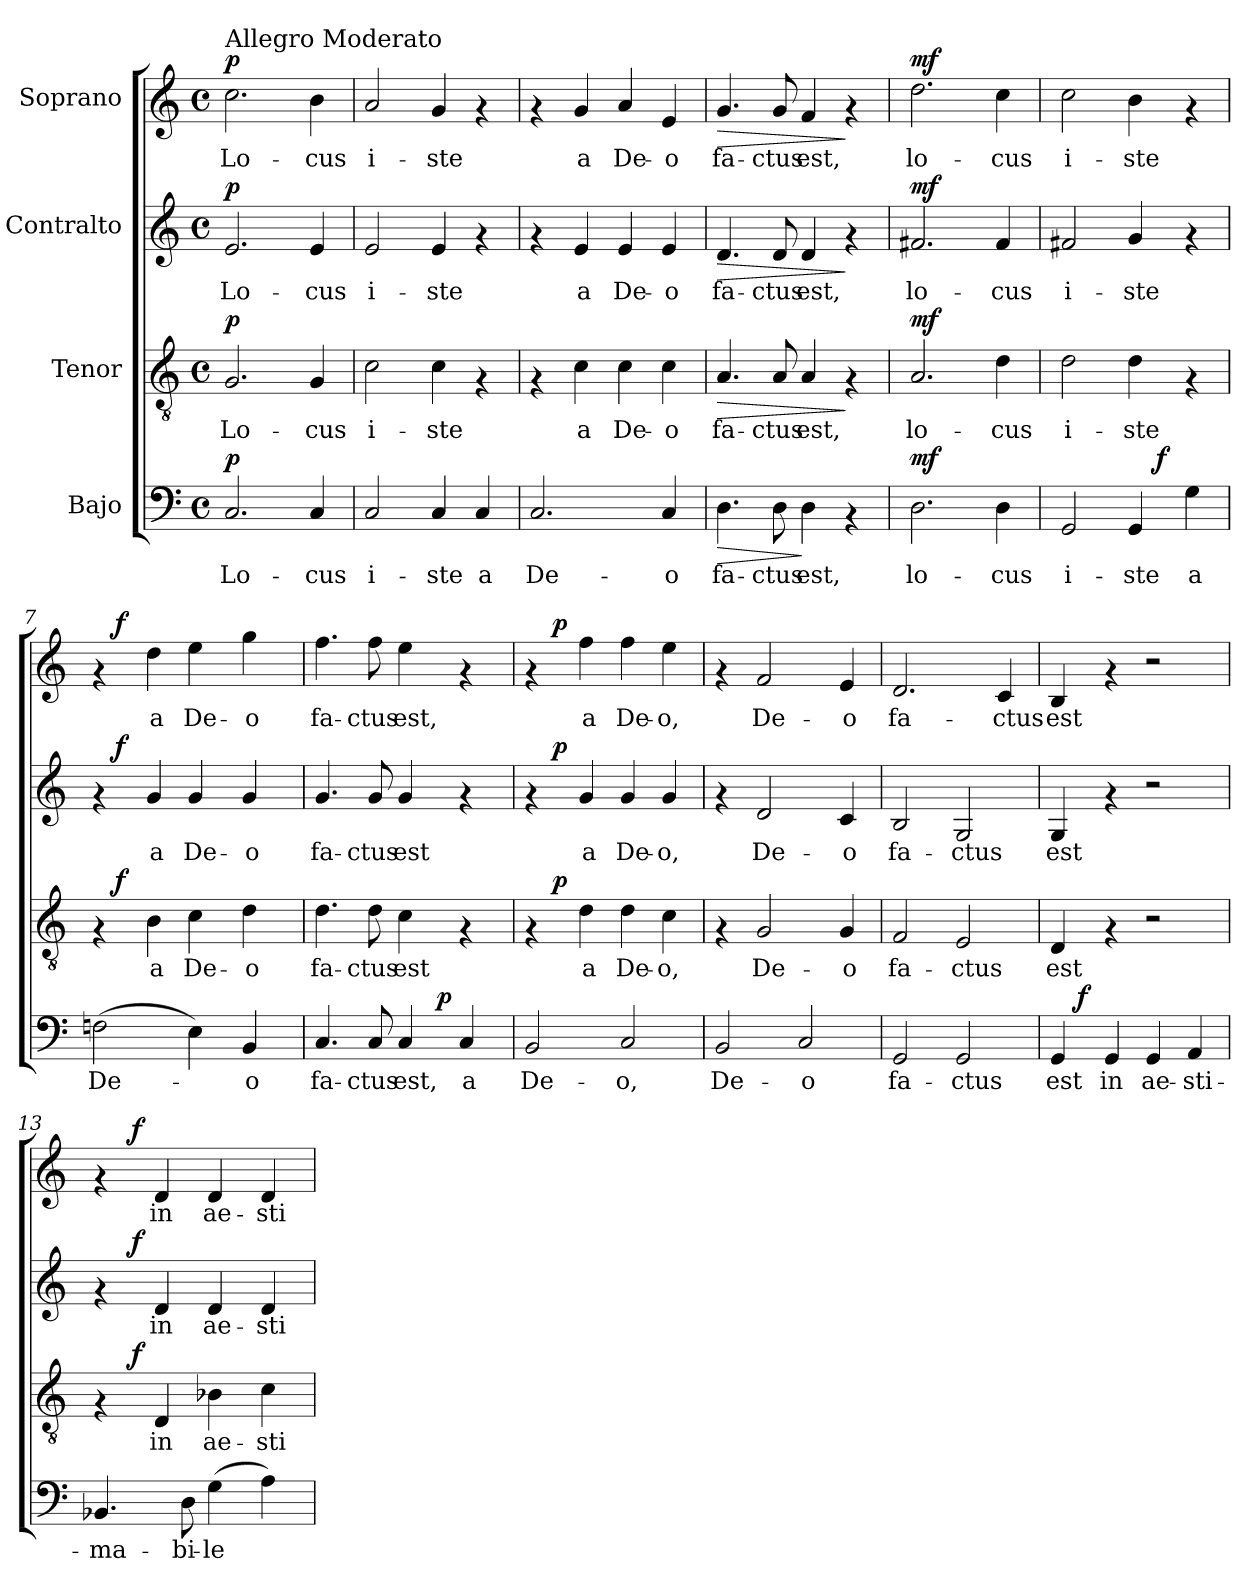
**kern	**text	**dynam	**kern	**text	**dynam	**kern	**text	**dynam	**kern	**text	**dynam
*part4	*part4	*part4	*part3	*part3	*part3	*part2	*part2	*part2	*part1	*part1	*part1
*staff4	*staff4	*staff4	*staff3	*staff3	*staff3	*staff2	*staff2	*staff2	*staff1	*staff1	*staff1
*I"Bajo	*	*	*I"Tenor	*	*	*I"Contralto	*	*	*I"Soprano	*	*
*clefF4	*	*	*clefGv2	*	*	*clefG2	*	*	*clefG2	*	*
*k[]	*	*	*k[]	*	*	*k[]	*	*	*k[]	*	*
*C:	*	*	*C:	*	*	*C:	*	*	*C:	*	*
*M4/4	*	*	*M4/4	*	*	*M4/4	*	*	*M4/4	*	*
*met(c)	*	*	*met(c)	*	*	*met(c)	*	*	*met(c)	*	*
=1	=1	=1	=1	=1	=1	=1	=1	=1	=1	=1	=1
!	!	!	!	!	!	!	!	!	!LO:TX:a:t=Allegro Moderato	!	!
!	!LO:LY:b	!LO:DY:a	!	!LO:LY:b	!LO:DY:a	!	!LO:LY:b	!LO:DY:a	!	!LO:LY:b	!LO:DY:a
2.C/	Lo-	p	2.G/	Lo-	p	2.e/	Lo-	p	2.cc\	Lo-	p
!	!LO:LY:b	!	!	!LO:LY:b	!	!	!LO:LY:b	!	!	!LO:LY:b	!
4C/	-cus	.	4G/	-cus	.	4e/	-cus	.	4b\	-cus	.
=2	=2	=2	=2	=2	=2	=2	=2	=2	=2	=2	=2
!	!LO:LY:b	!	!	!LO:LY:b	!	!	!LO:LY:b	!	!	!LO:LY:b	!
2C/	i-	.	2c\	i-	.	2e/	i-	.	2a/	i-	.
!	!LO:LY:b	!	!	!LO:LY:b	!	!	!LO:LY:b	!	!	!LO:LY:b	!
4C/	-ste	.	4c\	-ste	.	4e/	-ste	.	4g/	-ste	.
!	!LO:LY:b	!	!	!	!	!	!	!	!	!	!
4C/	a	.	4rF	.	.	4rf	.	.	4rf	.	.
=3	=3	=3	=3	=3	=3	=3	=3	=3	=3	=3	=3
!	!LO:LY:b	!	!	!	!	!	!	!	!	!	!
2.C/	De-	.	4rF	.	.	4rf	.	.	4rf	.	.
!	!	!	!	!LO:LY:b	!	!	!LO:LY:b	!	!	!LO:LY:b	!
.	.	.	4c\	a	.	4e/	a	.	4g/	a	.
!	!	!	!	!LO:LY:b	!	!	!LO:LY:b	!	!	!LO:LY:b	!
.	.	.	4c\	De-	.	4e/	De-	.	4a/	De-	.
!	!LO:LY:b	!	!	!LO:LY:b	!	!	!LO:LY:b	!	!	!LO:LY:b	!
4C/	-o	.	4c\	-o	.	4e/	-o	.	4e/	-o	.
=4	=4	=4	=4	=4	=4	=4	=4	=4	=4	=4	=4
!	!LO:LY:b	!LO:HP:b	!	!LO:LY:b	!LO:HP:b	!	!LO:LY:b	!LO:HP:b	!	!LO:LY:b	!LO:HP:b
4.D\	fa-	>	4.A/	fa-	>	4.d/	fa-	>	4.g/	fa-	>
!	!LO:LY:b	!	!	!LO:LY:b	!	!	!LO:LY:b	!	!	!LO:LY:b	!
8D\	-ctus	.	8A/	-ctus	.	8d/	-ctus	.	8g/	-ctus	.
!	!LO:LY:b	!	!	!LO:LY:b	!	!	!LO:LY:b	!	!	!LO:LY:b	!
4D\	est,	]	4A/	est,	.	4d/	est,	.	4f/	est,	.
4rAA	.	.	4rF	.	]	4rf	.	]	4rf	.	]
=5	=5	=5	=5	=5	=5	=5	=5	=5	=5	=5	=5
!	!LO:LY:b	!LO:DY:a	!	!LO:LY:b	!LO:DY:a	!	!LO:LY:b	!LO:DY:a	!	!LO:LY:b	!LO:DY:a
2.D\	lo-	mf	2.A/	lo-	mf	2.f#X/	lo-	mf	2.dd\	lo-	mf
!	!LO:LY:b	!	!	!LO:LY:b	!	!	!LO:LY:b	!	!	!LO:LY:b	!
4D\	-cus	.	4d\	-cus	.	4f#/	-cus	.	4cc\	-cus	.
=6	=6	=6	=6	=6	=6	=6	=6	=6	=6	=6	=6
!	!LO:LY:b	!	!	!LO:LY:b	!	!	!LO:LY:b	!	!	!LO:LY:b	!
*^	*	*	*	*	*	*	*	*	*	*	*
2GG/	2ryy	i-	.	2d\	i-	.	2f#X/	i-	.	2cc\	i-	.
!	!	!LO:LY:b	!	!	!LO:LY:b	!	!	!LO:LY:b	!	!	!LO:LY:b	!
4GG/	8ryy	-ste	.	4d\	-ste	.	4g/	-ste	.	4b\	-ste	.
!	!	!	!LO:DY:a	!	!	!	!	!	!	!	!	!
.	4.ryy	.	f	.	.	.	.	.	.	.	.	.
!	!	!LO:LY:b	!	!	!	!	!	!	!	!	!	!
4G\	.	a	.	4rF	.	.	4rf	.	.	4rf	.	.
!!LO:LB:g=z
=7	=7	=7	=7	=7	=7	=7	=7	=7	=7	=7	=7	=7
!	!	!LO:LY:b	!	!	!	!	!	!	!	!	!	!
*v	*v	*	*	*^	*	*	*^	*	*	*^	*	*
(>2Fn\	De-	.	4rF	16.ryy	.	.	4rf	16.ryy	.	.	4rf	16.ryy	.	.
!	!	!	!	!	!	!LO:DY:a	!	!	!	!LO:DY:a	!	!	!	!LO:DY:a
.	.	.	.	2ryy	.	f	.	2ryy	.	f	.	2ryy	.	f
!	!	!	!	!	!LO:LY:b	!	!	!	!LO:LY:b	!	!	!	!LO:LY:b	!
.	.	.	4B\	.	a	.	4g/	.	a	.	4dd\	.	a	.
!	!	!	!	!	!LO:LY:b	!	!	!	!LO:LY:b	!	!	!	!LO:LY:b	!
4E\)	.	.	4c\	.	De-	.	4g/	.	De-	.	4ee\	.	De-	.
.	.	.	.	4ryy	.	.	.	4ryy	.	.	.	4ryy	.	.
!	!LO:LY:b	!	!	!	!LO:LY:b	!	!	!	!LO:LY:b	!	!	!	!LO:LY:b	!
4BB/	-o	.	4d\	.	-o	.	4g/	.	-o	.	4gg\	.	-o	.
.	.	.	.	8ryy	.	.	.	8ryy	.	.	.	8ryy	.	.
.	.	.	.	32ryy	.	.	.	32ryy	.	.	.	32ryy	.	.
=8	=8	=8	=8	=8	=8	=8	=8	=8	=8	=8	=8	=8	=8	=8
!	!LO:LY:b	!	!	!	!LO:LY:b	!	!	!	!LO:LY:b	!	!	!	!LO:LY:b	!
*	*	*	*v	*v	*	*	*	*	*	*	*v	*v	*	*
*^	*	*	*	*	*	*v	*v	*	*	*	*	*
4.C/	2ryy	fa-	.	4.d\	fa-	.	4.g/	fa-	.	4.ff\	fa-	.
!	!	!LO:LY:b	!	!	!LO:LY:b	!	!	!LO:LY:b	!	!	!LO:LY:b	!
8C/	.	-ctus	.	8d\	-ctus	.	8g/	-ctus	.	8ff\	-ctus	.
!	!	!LO:LY:b	!	!	!LO:LY:b	!	!	!LO:LY:b	!	!	!LO:LY:b	!
4C/	8ryy	est,	.	4c\	est	.	4g/	est	.	4ee\	est,	.
.	32ryy	.	.	.	.	.	.	.	.	.	.	.
!	!	!	!LO:DY:a	!	!	!	!	!	!	!	!	!
.	4ryy	.	p	.	.	.	.	.	.	.	.	.
!	!	!LO:LY:b	!	!	!	!	!	!	!	!	!	!
4C/	.	a	.	4rF	.	.	4rf	.	.	4rf	.	.
.	16.ryy	.	.	.	.	.	.	.	.	.	.	.
=9	=9	=9	=9	=9	=9	=9	=9	=9	=9	=9	=9	=9
!	!	!LO:LY:b	!	!	!	!	!	!	!	!	!	!
*v	*v	*	*	*^	*	*	*^	*	*	*^	*	*
2BB/	De-	.	4rF	8ryy	.	.	4rf	8ryy	.	.	4rf	8ryy	.	.
!	!	!	!	!	!	!LO:DY:a	!	!	!	!LO:DY:a	!	!	!	!LO:DY:a
.	.	.	.	2..ryy	.	p	.	2..ryy	.	p	.	2..ryy	.	p
!	!	!	!	!	!LO:LY:b	!	!	!	!LO:LY:b	!	!	!	!LO:LY:b	!
.	.	.	4d\	.	a	.	4g/	.	a	.	4ff\	.	a	.
!	!LO:LY:b	!	!	!	!LO:LY:b	!	!	!	!LO:LY:b	!	!	!	!LO:LY:b	!
2C/	-o,	.	4d\	.	De-	.	4g/	.	De-	.	4ff\	.	De-	.
!	!	!	!	!	!LO:LY:b	!	!	!	!LO:LY:b	!	!	!	!LO:LY:b	!
.	.	.	4c\	.	-o,	.	4g/	.	-o,	.	4ee\	.	-o,	.
=10	=10	=10	=10	=10	=10	=10	=10	=10	=10	=10	=10	=10	=10	=10
!	!LO:LY:b	!	!	!	!	!	!	!	!	!	!	!	!	!
*	*	*	*v	*v	*	*	*	*	*	*	*v	*v	*	*
*	*	*	*	*	*	*v	*v	*	*	*	*	*
2BB/	De-	.	4rF	.	.	4rf	.	.	4rf	.	.
!	!	!	!	!LO:LY:b	!	!	!LO:LY:b	!	!	!LO:LY:b	!
.	.	.	2G/	De-	.	2d/	De-	.	2f/	De-	.
!	!LO:LY:b	!	!	!	!	!	!	!	!	!	!
2C/	-o	.	.	.	.	.	.	.	.	.	.
!	!	!	!	!LO:LY:b	!	!	!LO:LY:b	!	!	!LO:LY:b	!
.	.	.	4G/	-o	.	4c/	-o	.	4e/	-o	.
=11	=11	=11	=11	=11	=11	=11	=11	=11	=11	=11	=11
!	!LO:LY:b	!	!	!LO:LY:b	!	!	!LO:LY:b	!	!	!LO:LY:b	!
2GG/	fa-	.	2F/	fa-	.	2B/	fa-	.	2.d/	fa-	.
!	!LO:LY:b	!	!	!LO:LY:b	!	!	!LO:LY:b	!	!	!	!
2GG/	-ctus	.	2E/	-ctus	.	2G/	-ctus	.	.	.	.
!	!	!	!	!	!	!	!	!	!	!LO:LY:b	!
.	.	.	.	.	.	.	.	.	4c/	-ctus	.
=12	=12	=12	=12	=12	=12	=12	=12	=12	=12	=12	=12
!	!LO:LY:b	!	!	!LO:LY:b	!	!	!LO:LY:b	!	!	!LO:LY:b	!
*^	*	*	*	*	*	*	*	*	*	*	*
4GG/	8ryy	est	.	4D/	est	.	4G/	est	.	4B/	est	.
!	!	!	!LO:DY:a	!	!	!	!	!	!	!	!	!
.	2..ryy	.	f	.	.	.	.	.	.	.	.	.
!	!	!LO:LY:b	!	!	!	!	!	!	!	!	!	!
4GG/	.	in	.	4rF	.	.	4rf	.	.	4rf	.	.
!	!	!LO:LY:b	!	!	!	!	!	!	!	!	!	!
4GG/	.	ae-	.	2r	.	.	2r	.	.	2r	.	.
!	!	!LO:LY:b	!	!	!	!	!	!	!	!	!	!
4AA/	.	-sti-	.	.	.	.	.	.	.	.	.	.
=13	=13	=13	=13	=13	=13	=13	=13	=13	=13	=13	=13	=13
!	!	!LO:LY:b	!	!	!	!	!	!	!	!	!	!
*v	*v	*	*	*^	*	*	*^	*	*	*^	*	*
4.BB-X/	-ma-	.	4rF	8ryy	.	.	4rf	8ryy	.	.	4rf	8ryy	.	.
.	.	.	.	32ryy	.	.	.	32ryy	.	.	.	32ryy	.	.
!	!	!	!	!	!	!LO:DY:a	!	!	!	!LO:DY:a	!	!	!	!LO:DY:a
.	.	.	.	2ryy	.	f	.	2ryy	.	f	.	2ryy	.	f
!	!	!	!	!	!LO:LY:b	!	!	!	!LO:LY:b	!	!	!	!LO:LY:b	!
.	.	.	4D/	.	in	.	4d/	.	in	.	4d/	.	in	.
!	!LO:LY:b	!	!	!	!	!	!	!	!	!	!	!	!	!
8D\	-bi-	.	.	.	.	.	.	.	.	.	.	.	.	.
!	!LO:LY:b	!	!	!	!LO:LY:b	!	!	!	!LO:LY:b	!	!	!	!LO:LY:b	!
(>4G\	-le	.	4B-X\	.	ae-	.	4d/	.	ae-	.	4d/	.	ae-	.
.	.	.	.	4ryy	.	.	.	4ryy	.	.	.	4ryy	.	.
!	!	!	!	!	!LO:LY:b	!	!	!	!LO:LY:b	!	!	!	!LO:LY:b	!
4A\)	.	.	4c\	.	-sti-	.	4d/	.	-sti-	.	4d/	.	-sti-	.
.	.	.	.	16.ryy	.	.	.	16.ryy	.	.	.	16.ryy	.	.
*	*	*	*v	*v	*	*	*	*	*	*	*v	*v	*	*
*	*	*	*	*	*	*v	*v	*	*	*	*	*
=	=	=	=	=	=	=	=	=	=	=	=
*-	*-	*-	*-	*-	*-	*-	*-	*-	*-	*-	*-
